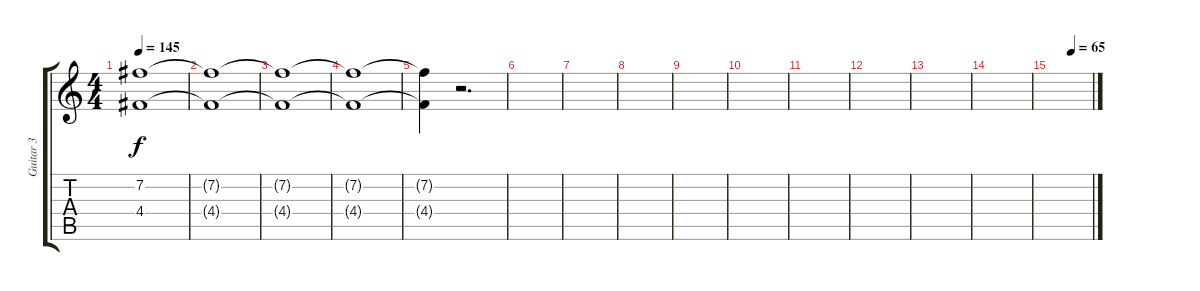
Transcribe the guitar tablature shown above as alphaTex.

\track ("Guitar 3" "Guitar 3") {instrument guitarharmonics}
\staff {score tabs}
\tuning (E4 B3 G3 D3 A2 E2) {hide}
\ts (4 4)
\tempo 145
\clef g2
\ks c
(7.2 4.4).1{dy f} |
(7.2{t} 4.4{t}).1 |
(7.2{t} 4.4{t}).1 |
(7.2{t} 4.4{t}).1 |
(7.2{t} 4.4{t}).4 r.2{d} |
|
|
|
|
|
|
|
|
|
\tempo (65 0.5)
